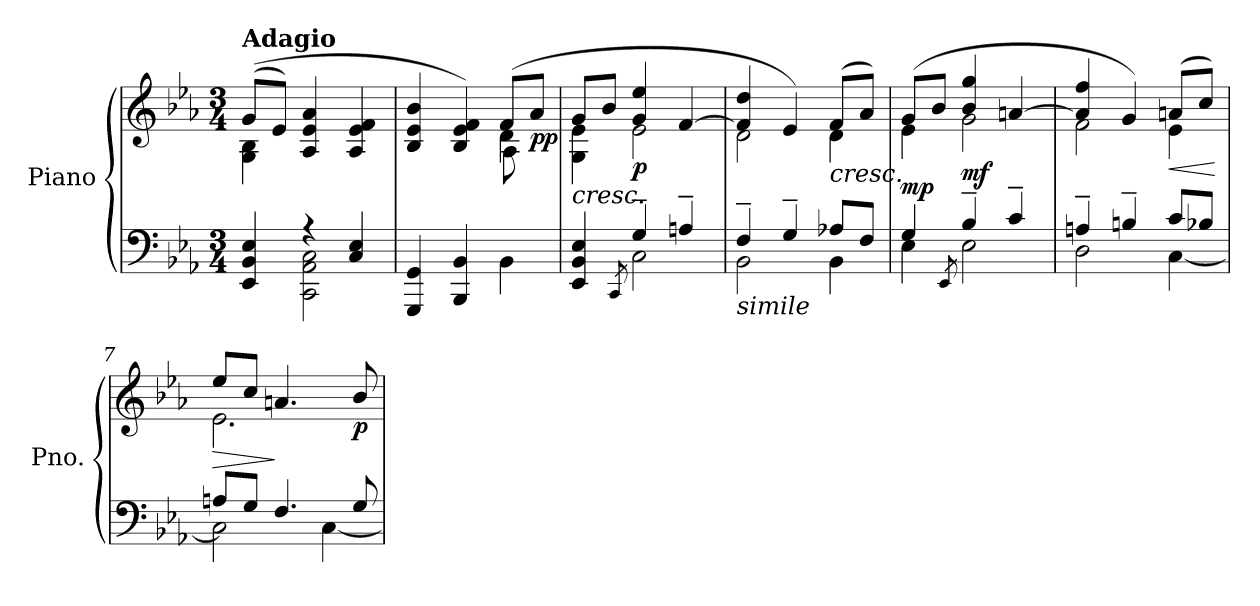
**kern	**kern	**dynam
*part1	*part1	*part1
*staff2	*staff1	*staff1/2
*I"Piano	*	*
*I'Pno.	*	*
*clefF4	*clefG2	*
*k[b-e-a-]	*k[b-e-a-]	*
*M3/4	*M3/4	*
*MM52	*MM52	*
=1	=1	=1
*^	*^	*
!	!	!LO:TX:a:B:t=Adagio	!	!
!	!	!	!	!LO:DY:a=2
!	!	!	!	!LO:DY:n=1:a=2
4EE-/ 4BB-/ 4E-/	4rEEyy	(>(>8g/L	4G\ 4B-\	pp other-dynamics
.	.	8e-/J)	.	.
4r	2CC\ 2AA-\ 2C\	4A-/ 4e-/ 4a-/	2reeeyy	.
4C/ 4E-/	.	4A-/ 4e-/ 4f/	.	.
=2	=2	=2	=2	=2
*	*	*	*^	*
4GGG/ 4GG/	4reyy	4B-/ 4e-/ 4b-/	4reeeyy	2ryy	.
4BBB-/ 4BB-/	4reyy	4B-/ 4e-/ 4f/)	4reeeyy	.	.
4BB-\	8ryy	(>8f/L	4d\	8A-\L	.
!	!	!	!	!	!LO:DY:b
.	8F/J	8a-/J	.	8ryy	pp
=3	=3	=3	=3	=3	=3
!	!	!	!	!	!LO:HP:b
*	*	*	*v	*v	*
4EE-/ 4BB-/ 4E-/	4rgyy	8g/L	4G\ 4e-\	<
.	.	8b-/J	.	.
.	8qCC/	.	.	.
!	!	!	!	!LO:DY:b
4G~/	2C\	4g/ 4ee-/	2e-\	p
4An~/	.	[4f/	.	.
*v	*v	*	*	*
*	*v	*v	*
.	.	[
=4	=4	=4
*^	*^	*
!LO:TX:b:i:t=simile	!	!	!	!
4F~/	2BB-\	4f/] 4dd/	2d\	.
4G~/	.	4e-/)	.	.
!	!	!LO:TX:b:i:t=cresc.	!	!
8A-X/L	4BB-\	(>8f/L	4d\	.
8F/J	.	8a-/J)	.	.
!!LO:LB:g=z	!!
=5	=5	=5	=5	=5
!	!	!	!	!LO:DY:a=2
4G/	4E-\	(>8g/L	4e-\	mp
.	.	8b-/J	.	.
.	8qEE-/	.	.	.
!	!	!	!	!LO:DY:a=2
4B-~/	2E-\	4b-/ 4gg/	2g\	mf
4c~/	.	[4an/	.	.
=6	=6	=6	=6	=6
4An~/	2D\	4a/] 4ff/	2f\	.
4Bn~/	.	4g/)	.	.
!	!	!	!	!LO:HP:b
8c/L	[4C\	(>8an/L	4e-\	<
8B-X/J	.	8cc/J)	.	.
*v	*v	*	*	*
*	*v	*v	*
.	.	[
=7	=7	=7
*^	*	*
!	!	!	!LO:HP:b
*	*	*^	*
8An/L	2C\]	8ee-/L	2.e-\	>
8G/J	.	8cc/J	.	.
4.F/	.	4.an/	.	]
.	[4C\	.	.	.
!	!	!	!	!LO:DY:b
8G/	.	8b-/	.	p
*v	*v	*	*	*
*	*v	*v	*
=	=	=
*-	*-	*-
